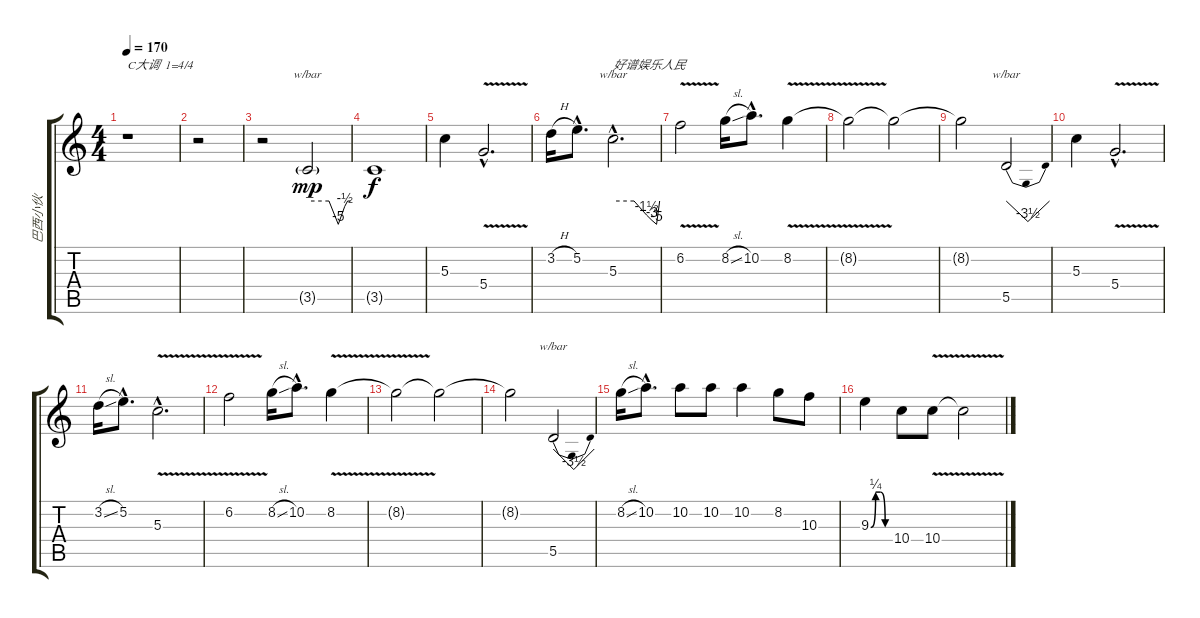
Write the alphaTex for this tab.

\track ("巴西小伙" "巴西小伙") {instrument overdrivenguitar}
\staff {score tabs}
\tuning (E4 B3 G3 D3 A2 E2) {hide}
\ts (4 4)
\tempo 170
\clef g2
\ks c
r.1{txt "C大调  1=4/4  " dy mp instrument overdrivenguitar} |
r.2 |
r.2 3.5{g}.2{tbe (custom default 0 0 30 0 43 -20 52 -2 56 0 60 0)} |
3.5{t}.1{dy f} |
5.3.4 5.4{v hac}.2{d} |
3.2{h}.16 5.2{hac}.8{d} 5.3{hac}.2{d tbe (custom default 0 0 27 0 43 -6 50 -12 56 -20 60 0) txt "好谱娱乐人民"} |
6.2{v}.2 8.2{sl}.16 10.2{hac}.8{d} 8.2{v}.4 |
8.2{t}.2 8.2{t}.2 |
8.2{t}.2 5.5.2{tbe (dip default 0 0 15 -14 48 -14 60 0)} |
5.3.4 5.4{v hac}.2{d} |
3.2{sl}.16 5.2{hac}.8{d} 5.3{v hac}.2{d} |
6.2{v}.2 8.2{sl}.16 10.2{hac}.8{d} 8.2{v}.4 |
8.2{t}.2 8.2{t}.2 |
8.2{t}.2 5.5.2{tbe (dip default 0 0 15 -14 48 -14 60 0)} |
8.2{sl}.16 10.2{hac}.8{d} 10.2.8 10.2.8 10.2.4 8.2.8 10.3.8 |
9.3{be (custom 0 0 15 1 30 1 45 0 60 0)}.4 10.4.8 10.4{v}.8 10.4{t}.2
